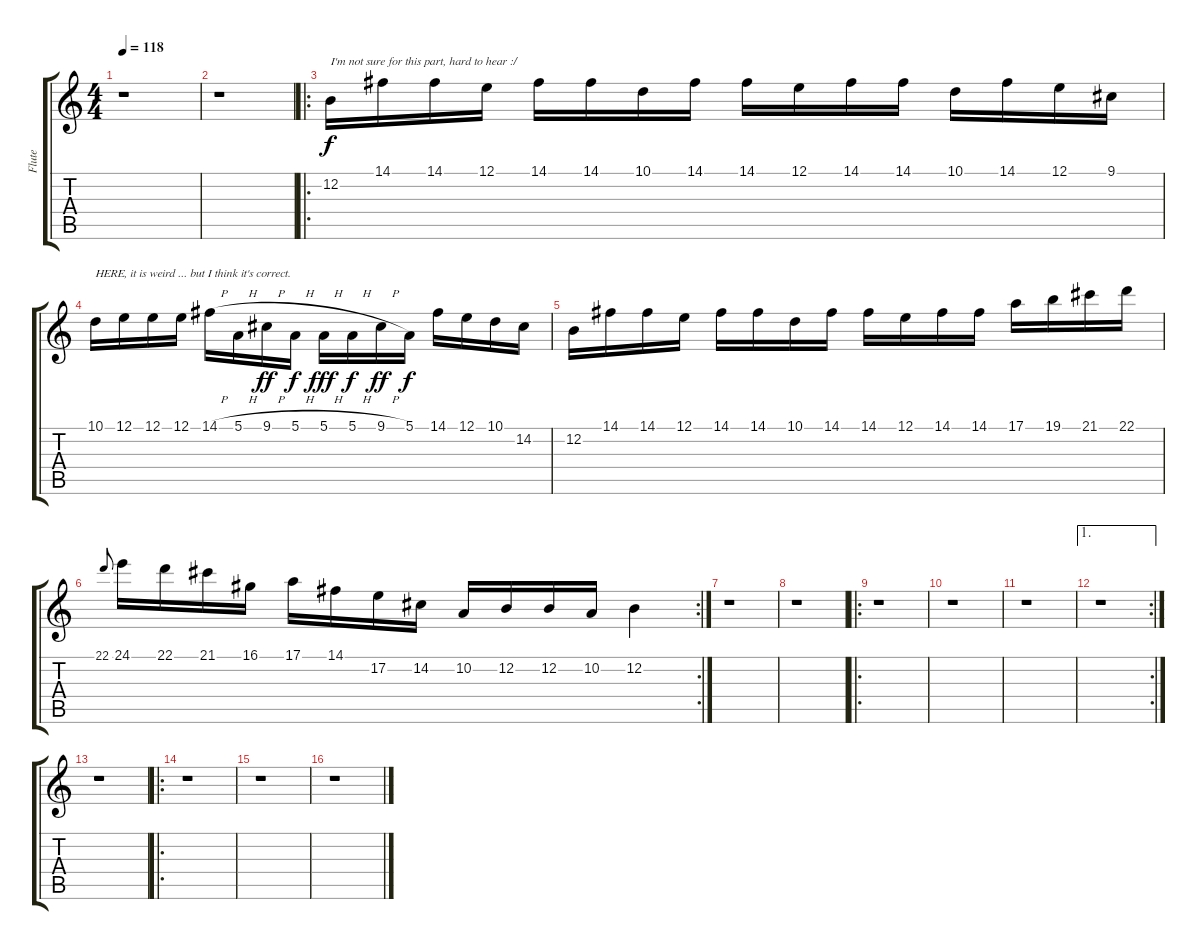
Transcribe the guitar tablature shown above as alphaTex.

\track ("Flute" "Flute") {instrument flute}
\staff {score tabs}
\tuning (E4 B3 G3 D3 A2 E2) {hide}
\ts (4 4)
\tempo 118
\clef g2
\ks c
r.1{dy f} |
r.1 |
\ro
12.2.16{txt "I'm not sure for this part, hard to hear :/"} 14.1.16 14.1.16 12.1.16 14.1.16 14.1.16 10.1.16 14.1.16 14.1.16 12.1.16 14.1.16 14.1.16 10.1.16 14.1.16 12.1.16 9.1.16 |
10.1.16{txt "HERE, it is weird ... but I think it's correct."} 12.1.16 12.1.16 12.1.16 14.1{h}.16 5.1{h}.16 9.1{h}.16{dy ff} 5.1{h}.16{dy f} 5.1{h}.16{dy fff} 5.1{h}.16{dy f} 9.1{h}.16{dy ff} 5.1.16{dy f} 14.1.16 12.1.16 10.1.16 14.2.16 |
12.2.16 14.1.16 14.1.16 12.1.16 14.1.16 14.1.16 10.1.16 14.1.16 14.1.16 12.1.16 14.1.16 14.1.16 17.1.16 19.1.16 21.1.16 22.1.16 |
\rc 2
22.1.8{gr onbeat} 24.1.16 22.1.16 21.1.16 16.1.16 17.1.16 14.1.16 17.2.16 14.2.16 10.2.16 12.2.16 12.2.16 10.2.16 12.2.4 |
r.1 |
r.1 |
\ro
r.1 |
r.1 |
r.1 |
\ae 1
\rc 2
r.1 |
r.1 |
\ro
r.1 |
r.1 |
r.1
